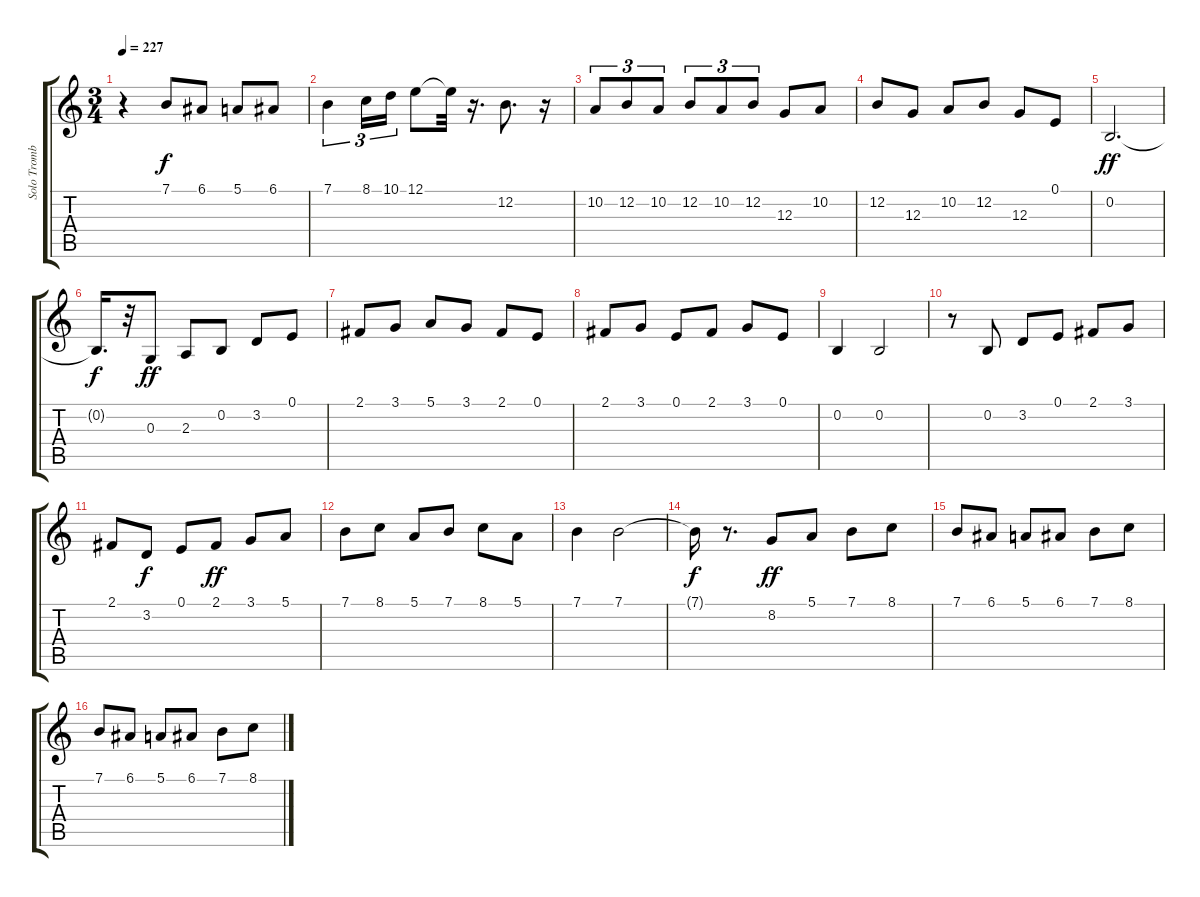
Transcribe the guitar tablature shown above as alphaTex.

\track ("Solo Trombone" "Solo Tromb") {instrument trombone}
\staff {score tabs}
\tuning (E4 B3 G3 D3 A2 E2) {hide}
\ts (3 4)
\tempo 227
\clef g2
\ks c
r.4{dy f} 7.1.8 6.1.8 5.1.8 6.1.8 |
7.1.4{tu (3 2)} 8.1.16{tu (3 2)} 10.1.16{tu (3 2)} 12.1.8 12.1{t}.32 r.16{d} 12.2.8{d} r.16 |
10.2.8{tu (3 2)} 12.2.8{tu (3 2)} 10.2.8{tu (3 2)} 12.2.8{tu (3 2)} 10.2.8{tu (3 2)} 12.2.8{tu (3 2)} 12.3.8 10.2.8 |
12.2.8 12.3.8 10.2.8 12.2.8 12.3.8 0.1.8 |
0.2.2{d dy ff} |
0.2{t}.16{d dy f} r.32 0.3.8{dy ff} 2.3.8 0.2.8 3.2.8 0.1.8 |
2.1.8 3.1.8 5.1.8 3.1.8 2.1.8 0.1.8 |
2.1.8 3.1.8 0.1.8 2.1.8 3.1.8 0.1.8 |
0.2.4 0.2.2 |
r.8 0.2.8 3.2.8 0.1.8 2.1.8 3.1.8 |
2.1.8 3.2.8{dy f} 0.1.8 2.1.8{dy ff} 3.1.8 5.1.8 |
7.1.8 8.1.8 5.1.8 7.1.8 8.1.8 5.1.8 |
7.1.4 7.1.2 |
7.1{t}.16{dy f} r.8{d} 8.2.8{dy ff} 5.1.8 7.1.8 8.1.8 |
7.1.8 6.1.8 5.1.8 6.1.8 7.1.8 8.1.8 |
7.1.8 6.1.8 5.1.8 6.1.8 7.1.8 8.1.8
